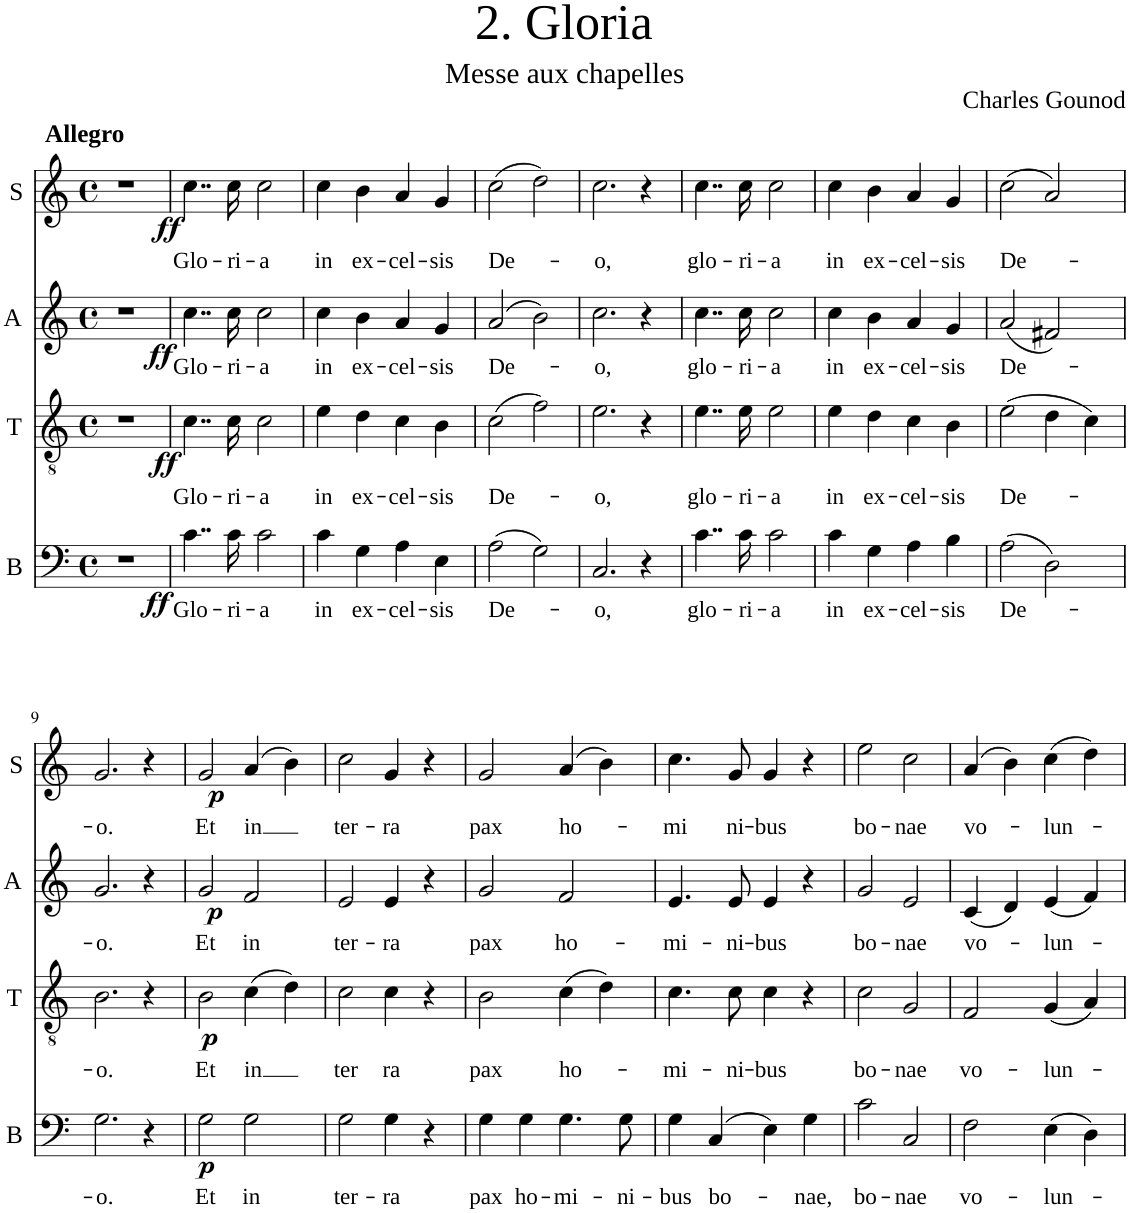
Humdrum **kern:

**kern	**text	**dynam	**kern	**text	**dynam	**kern	**text	**dynam	**kern	**text	**dynam
*part4	*part4	*part4	*part3	*part3	*part3	*part2	*part2	*part2	*part1	*part1	*part1
*staff4	*staff4	*staff4	*staff3	*staff3	*staff3	*staff2	*staff2	*staff2	*staff1	*staff1	*staff1
*I"B	*	*	*I"T	*	*	*I"A	*	*	*I"S	*	*
*I'B	*	*	*I'T	*	*	*I'A	*	*	*I'S	*	*
*clefF4	*	*	*clefGv2	*	*	*clefG2	*	*	*clefG2	*	*
*k[]	*	*	*k[]	*	*	*k[]	*	*	*k[]	*	*
*M4/4	*	*	*M4/4	*	*	*M4/4	*	*	*M4/4	*	*
*met(c)	*	*	*met(c)	*	*	*met(c)	*	*	*met(c)	*	*
=1	=1	=1	=1	=1	=1	=1	=1	=1	=1	=1	=1
!	!	!	!	!	!	!	!	!	!LO:TX:a:B:t=Allegro	!	!
1r	.	.	1r	.	.	1r	.	.	1r	.	.
=2	=2	=2	=2	=2	=2	=2	=2	=2	=2	=2	=2
!	!LO:LY:b	!LO:DY:b	!	!LO:LY:b	!LO:DY:b	!	!LO:LY:b	!LO:DY:b	!	!LO:LY:b	!LO:DY:b
4..c\	Glo-	ff	4..c\	Glo-	ff	4..cc\	Glo-	ff	4..cc\	Glo-	ff
!	!LO:LY:b	!	!	!LO:LY:b	!	!	!LO:LY:b	!	!	!LO:LY:b	!
16c\	-ri-	.	16c\	-ri-	.	16cc\	-ri-	.	16cc\	-ri-	.
!	!LO:LY:b	!	!	!LO:LY:b	!	!	!LO:LY:b	!	!	!LO:LY:b	!
2c\	-a	.	2c\	-a	.	2cc\	-a	.	2cc\	-a	.
=3	=3	=3	=3	=3	=3	=3	=3	=3	=3	=3	=3
!	!LO:LY:b	!	!	!LO:LY:b	!	!	!LO:LY:b	!	!	!LO:LY:b	!
4c\	in	.	4e\	in	.	4cc\	in	.	4cc\	in	.
!	!LO:LY:b	!	!	!LO:LY:b	!	!	!LO:LY:b	!	!	!LO:LY:b	!
4G\	ex-	.	4d\	ex-	.	4b\	ex-	.	4b\	ex-	.
!	!LO:LY:b	!	!	!LO:LY:b	!	!	!LO:LY:b	!	!	!LO:LY:b	!
4A\	-cel-	.	4c\	-cel-	.	4a/	-cel-	.	4a/	-cel-	.
!	!LO:LY:b	!	!	!LO:LY:b	!	!	!LO:LY:b	!	!	!LO:LY:b	!
4E\	sis	.	4B\	-sis	.	4g/	-sis	.	4g/	-sis	.
=4	=4	=4	=4	=4	=4	=4	=4	=4	=4	=4	=4
!	!LO:LY:b	!	!	!LO:LY:b	!	!	!LO:LY:b	!	!	!LO:LY:b	!
(2A\	De-	.	(2c\	De-	.	(2a/	De-	.	(2cc\	De-	.
2G\)	.	.	2f\)	.	.	2b\)	.	.	2dd\)	.	.
=5	=5	=5	=5	=5	=5	=5	=5	=5	=5	=5	=5
!	!LO:LY:b	!	!	!LO:LY:b	!	!	!LO:LY:b	!	!	!LO:LY:b	!
2.C/	-o,	.	2.e\	-o,	.	2.cc\	-o,	.	2.cc\	-o,	.
4r	.	.	4r	.	.	4r	.	.	4r	.	.
=6	=6	=6	=6	=6	=6	=6	=6	=6	=6	=6	=6
!	!LO:LY:b	!	!	!LO:LY:b	!	!	!LO:LY:b	!	!	!LO:LY:b	!
4..c\	glo-	.	4..e\	glo-	.	4..cc\	glo-	.	4..cc\	glo-	.
!	!LO:LY:b	!	!	!LO:LY:b	!	!	!LO:LY:b	!	!	!LO:LY:b	!
16c\	-ri-	.	16e\	-ri-	.	16cc\	-ri-	.	16cc\	-ri-	.
!	!LO:LY:b	!	!	!LO:LY:b	!	!	!LO:LY:b	!	!	!LO:LY:b	!
2c\	-a	.	2e\	-a	.	2cc\	-a	.	2cc\	-a	.
=7	=7	=7	=7	=7	=7	=7	=7	=7	=7	=7	=7
!	!LO:LY:b	!	!	!LO:LY:b	!	!	!LO:LY:b	!	!	!LO:LY:b	!
4c\	in	.	4e\	in	.	4cc\	in	.	4cc\	in	.
!	!LO:LY:b	!	!	!LO:LY:b	!	!	!LO:LY:b	!	!	!LO:LY:b	!
4G\	ex-	.	4d\	ex-	.	4b\	ex-	.	4b\	ex-	.
!	!LO:LY:b	!	!	!LO:LY:b	!	!	!LO:LY:b	!	!	!LO:LY:b	!
4A\	-cel-	.	4c\	-cel-	.	4a/	-cel-	.	4a/	-cel-	.
!	!LO:LY:b	!	!	!LO:LY:b	!	!	!LO:LY:b	!	!	!LO:LY:b	!
4B\	-sis	.	4B\	-sis	.	4g/	-sis	.	4g/	-sis	.
=8	=8	=8	=8	=8	=8	=8	=8	=8	=8	=8	=8
!	!LO:LY:b	!	!	!LO:LY:b	!	!	!LO:LY:b	!	!	!LO:LY:b	!
(2A\	De-	.	(2e\	De-	.	(2a/	De-	.	(2cc\	De-	.
2D\)	.	.	4d\	.	.	2f#X/)	.	.	2a/)	.	.
.	.	.	4c\)	.	.	.	.	.	.	.	.
!!LO:LB:g=z
=9	=9	=9	=9	=9	=9	=9	=9	=9	=9	=9	=9
!	!LO:LY:b	!	!	!LO:LY:b	!	!	!LO:LY:b	!	!	!LO:LY:b	!
2.G\	-o.	.	2.B\	-o.	.	2.g/	-o.	.	2.g/	-o.	.
4r	.	.	4r	.	.	4r	.	.	4r	.	.
=10	=10	=10	=10	=10	=10	=10	=10	=10	=10	=10	=10
!	!LO:LY:b	!LO:DY:b	!	!LO:LY:b	!LO:DY:b	!	!LO:LY:b	!LO:DY:b	!	!LO:LY:b	!LO:DY:b
2G\	Et	p	2B\	Et	p	2g/	Et	p	2g/	Et	p
!	!LO:LY:b	!	!	!LO:LY:b	!	!	!LO:LY:b	!	!	!LO:LY:b	!
2G\	in	.	(4c\	in	.	2f/	in	.	(4a/	in	.
.	.	.	4d\)	.	.	.	.	.	4b\)	.	.
=11	=11	=11	=11	=11	=11	=11	=11	=11	=11	=11	=11
!	!LO:LY:b	!	!	!LO:LY:b	!	!	!LO:LY:b	!	!	!LO:LY:b	!
2G\	ter-	.	2c\	ter	.	2e/	ter-	.	2cc\	ter-	.
!	!LO:LY:b	!	!	!LO:LY:b	!	!	!LO:LY:b	!	!	!LO:LY:b	!
4G\	-ra	.	4c\	-ra	.	4e/	-ra	.	4g/	-ra	.
4r	.	.	4r	.	.	4r	.	.	4r	.	.
=12	=12	=12	=12	=12	=12	=12	=12	=12	=12	=12	=12
!	!LO:LY:b	!	!	!LO:LY:b	!	!	!LO:LY:b	!	!	!LO:LY:b	!
4G\	pax	.	2B\	pax	.	2g/	pax	.	2g/	pax	.
!	!LO:LY:b	!	!	!	!	!	!	!	!	!	!
4G\	ho-	.	.	.	.	.	.	.	.	.	.
!	!LO:LY:b	!	!	!LO:LY:b	!	!	!LO:LY:b	!	!	!LO:LY:b	!
4.G\	-mi-	.	(4c\	ho-	.	2f/	ho-	.	(4a/	ho-	.
.	.	.	4d\)	.	.	.	.	.	4b\)	.	.
!	!LO:LY:b	!	!	!	!	!	!	!	!	!	!
8G\	-ni-	.	.	.	.	.	.	.	.	.	.
=13	=13	=13	=13	=13	=13	=13	=13	=13	=13	=13	=13
!	!LO:LY:b	!	!	!LO:LY:b	!	!	!LO:LY:b	!	!	!LO:LY:b	!
4G\	-bus	.	4.c\	-mi-	.	4.e/	-mi-	.	4.cc\	-mi	.
!	!LO:LY:b	!	!	!	!	!	!	!	!	!	!
(4C/	bo-	.	.	.	.	.	.	.	.	.	.
!	!	!	!	!LO:LY:b	!	!	!LO:LY:b	!	!	!LO:LY:b	!
.	.	.	8c\	-ni-	.	8e/	-ni-	.	8g/	ni-	.
!	!	!	!	!LO:LY:b	!	!	!LO:LY:b	!	!	!LO:LY:b	!
4E\)	.	.	4c\	-bus	.	4e/	-bus	.	4g/	-bus	.
!	!LO:LY:b	!	!	!	!	!	!	!	!	!	!
4G\	-nae,	.	4r	.	.	4r	.	.	4r	.	.
=14	=14	=14	=14	=14	=14	=14	=14	=14	=14	=14	=14
!	!LO:LY:b	!	!	!LO:LY:b	!	!	!LO:LY:b	!	!	!LO:LY:b	!
2c\	bo-	.	2c\	bo-	.	2g/	bo-	.	2ee\	bo-	.
!	!LO:LY:b	!	!	!LO:LY:b	!	!	!LO:LY:b	!	!	!LO:LY:b	!
2C/	-nae	.	2G/	-nae	.	2e/	-nae	.	2cc\	-nae	.
=15	=15	=15	=15	=15	=15	=15	=15	=15	=15	=15	=15
!	!LO:LY:b	!	!	!LO:LY:b	!	!	!LO:LY:b	!	!	!LO:LY:b	!
2F\	vo-	.	2F/	vo-	.	(4c/	vo-	.	(4a/	vo-	.
.	.	.	.	.	.	4d/)	.	.	4b\)	.	.
!	!LO:LY:b	!	!	!LO:LY:b	!	!	!LO:LY:b	!	!	!LO:LY:b	!
(4E\	-lun-	.	(4G/	-lun-	.	(4e/	-lun-	.	(4cc\	-lun-	.
4D\)	.	.	4A/)	.	.	4f/)	.	.	4dd\)	.	.
=	=	=	=	=	=	=	=	=	=	=	=
*-	*-	*-	*-	*-	*-	*-	*-	*-	*-	*-	*-
